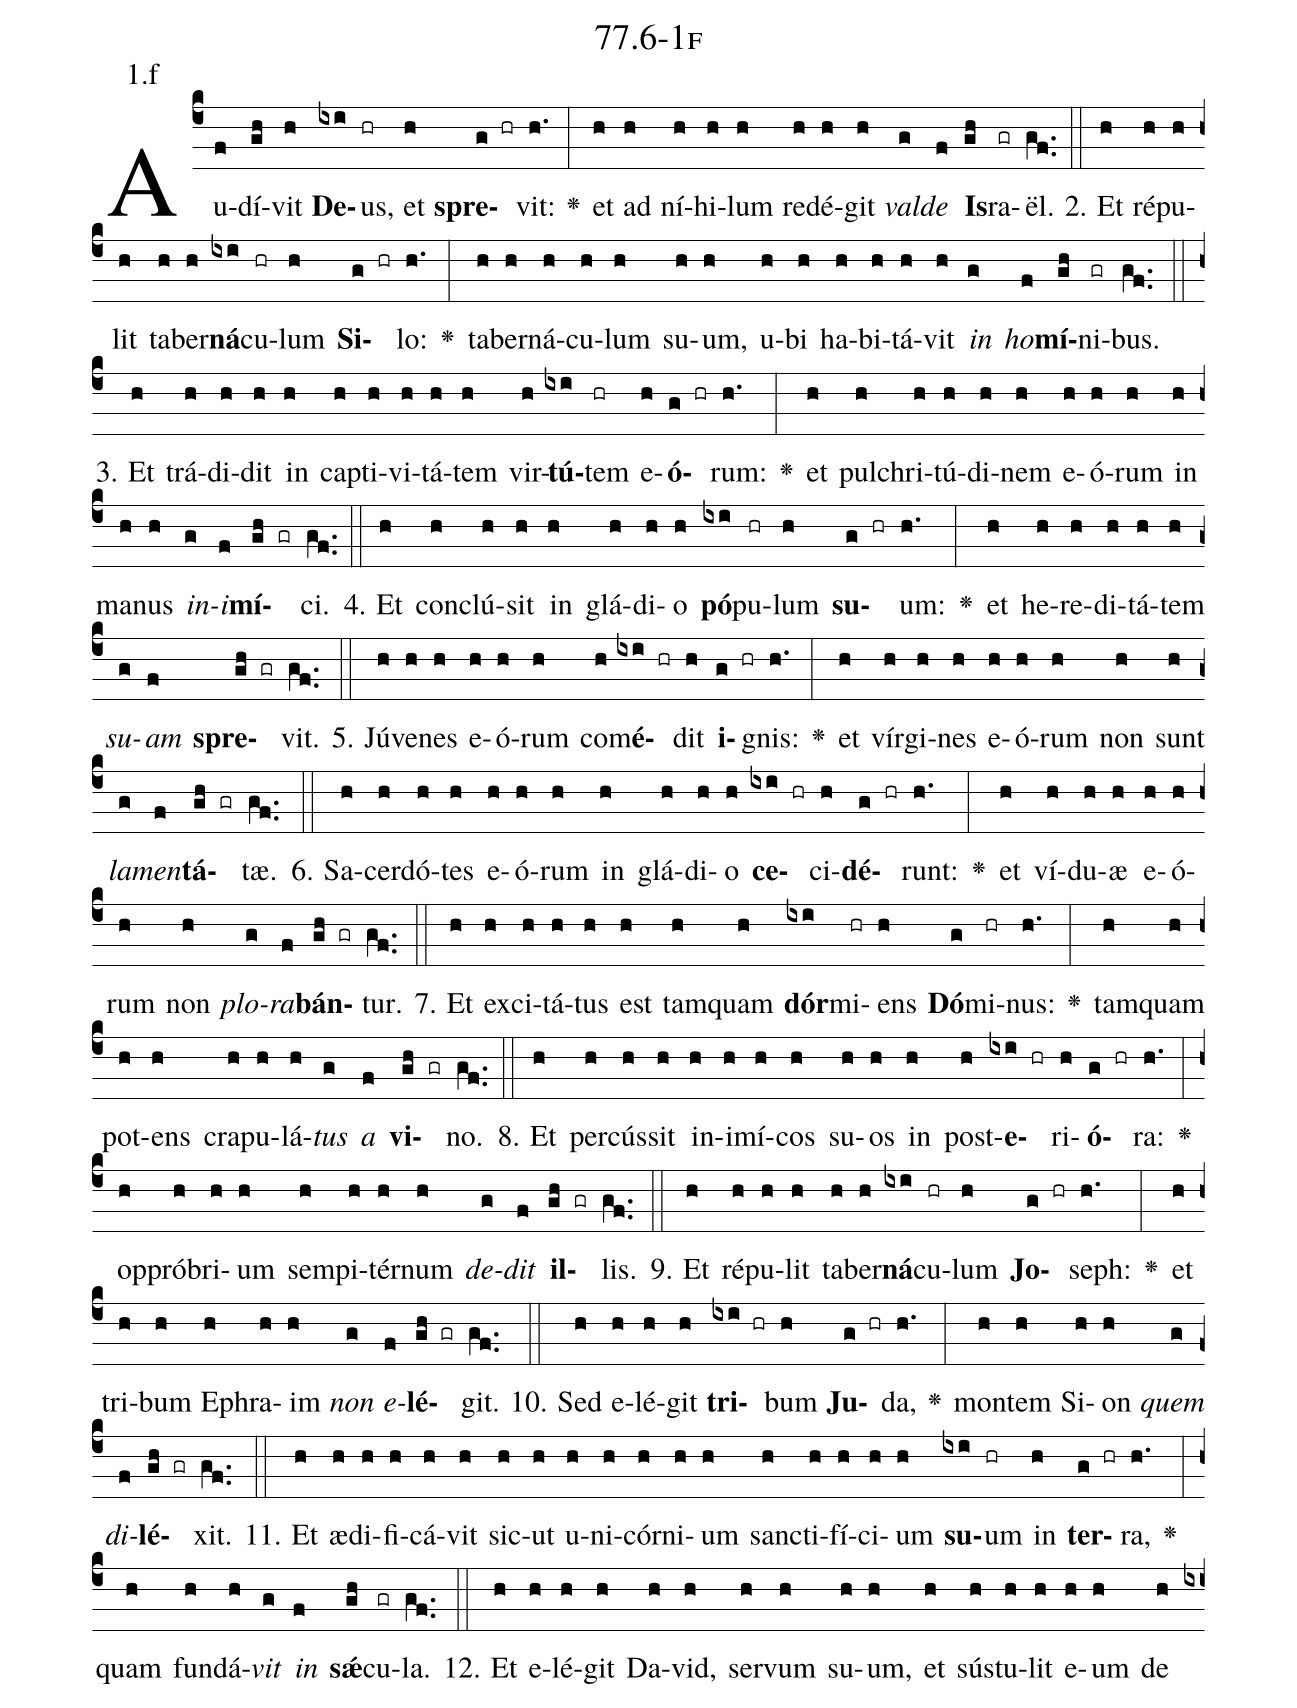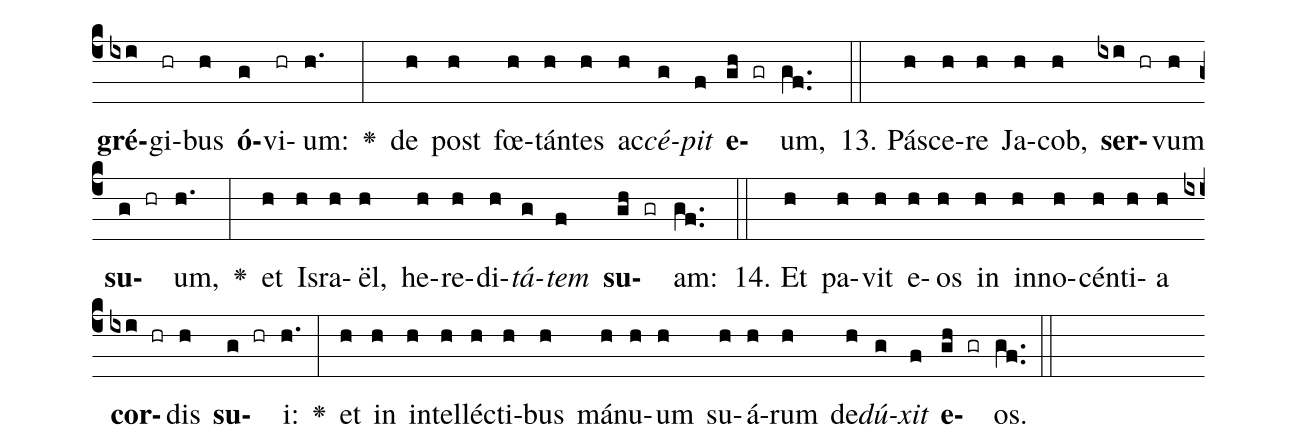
name: 77.6-1f;
annotation: 1.f;
%%
(c4)Au(f)dí(gh)vit(h) <b>De</b>(ixi)us,(hr) et(h) <b>spre</b>(g hr)vit:(h.) <v>\greheightstar</v>(:) et(h) ad(h) ní(h)hi(h)lum(h) red(h)é(h)git(h) <i>val</i>(g)<i>de</i>(f) <b>Is</b>(gh)ra(gr)ël.(gf..) (::)
2. Et(h) ré(h)pu(h)lit(h) ta(h)ber(h)<b>ná</b>(ixi)cu(hr)lum(h) <b>Si</b>(g hr)lo:(h.) <v>\greheightstar</v>(:) ta(h)ber(h)ná(h)cu(h)lum(h) su(h)um,(h) u(h)bi(h) ha(h)bi(h)tá(h)vit(h) <i>in</i>(g) <i>ho</i>(f)<b>mí</b>(gh)ni(gr)bus.(gf..) (::)
3. Et(h) trá(h)di(h)dit(h) in(h) cap(h)ti(h)vi(h)tá(h)tem(h) vir(h)<b>tú</b>(ixi)tem(hr) e(h)<b>ó</b>(g hr)rum:(h.) <v>\greheightstar</v>(:) et(h) pul(h)chri(h)tú(h)di(h)nem(h) e(h)ó(h)rum(h) in(h) ma(h)nus(h) <i>in</i>(g)<i>i</i>(f)<b>mí</b>(gh gr)ci.(gf..) (::)
4. Et(h) con(h)clú(h)sit(h) in(h) glá(h)di(h)o(h) <b>pó</b>(ixi)pu(hr)lum(h) <b>su</b>(g hr)um:(h.) <v>\greheightstar</v>(:) et(h) he(h)re(h)di(h)tá(h)tem(h) <i>su</i>(g)<i>am</i>(f) <b>spre</b>(gh gr)vit.(gf..) (::)
5. Jú(h)ve(h)nes(h) e(h)ó(h)rum(h) com(h)<b>é</b>(ixi hr)dit(h) <b>i</b>(g hr)gnis:(h.) <v>\greheightstar</v>(:) et(h) vír(h)gi(h)nes(h) e(h)ó(h)rum(h) non(h) sunt(h) <i>la</i>(g)<i>men</i>(f)<b>tá</b>(gh gr)tæ.(gf..) (::)
6. Sa(h)cer(h)dó(h)tes(h) e(h)ó(h)rum(h) in(h) glá(h)di(h)o(h) <b>ce</b>(ixi hr)ci(h)<b>dé</b>(g hr)runt:(h.) <v>\greheightstar</v>(:) et(h) ví(h)du(h)æ(h) e(h)ó(h)rum(h) non(h) <i>plo</i>(g)<i>ra</i>(f)<b>bán</b>(gh gr)tur.(gf..) (::)
7. Et(h) ex(h)ci(h)tá(h)tus(h) est(h) tam(h)quam(h) <b>dór</b>(ixi)mi(hr)ens(h) <b>Dó</b>(g)mi(hr)nus:(h.) <v>\greheightstar</v>(:) tam(h)quam(h) pot(h)ens(h) cra(h)pu(h)lá(h)<i>tus</i>(g) <i>a</i>(f) <b>vi</b>(gh gr)no.(gf..) (::)
8. Et(h) per(h)cús(h)sit(h) in(h)i(h)mí(h)cos(h) su(h)os(h) in(h) post(h)<b>e</b>(ixi hr)ri(h)<b>ó</b>(g hr)ra:(h.) <v>\greheightstar</v>(:) op(h)pró(h)bri(h)um(h) sem(h)pi(h)tér(h)num(h) <i>de</i>(g)<i>dit</i>(f) <b>il</b>(gh gr)lis.(gf..) (::)
9. Et(h) ré(h)pu(h)lit(h) ta(h)ber(h)<b>ná</b>(ixi)cu(hr)lum(h) <b>Jo</b>(g hr)seph:(h.) <v>\greheightstar</v>(:) et(h) tri(h)bum(h) E(h)phra(h)im(h) <i>non</i>(g) <i>e</i>(f)<b>lé</b>(gh gr)git.(gf..) (::)
10. Sed(h) e(h)lé(h)git(h) <b>tri</b>(ixi hr)bum(h) <b>Ju</b>(g hr)da,(h.) <v>\greheightstar</v>(:) mon(h)tem(h) Si(h)on(h) <i>quem</i>(g) <i>di</i>(f)<b>lé</b>(gh gr)xit.(gf..) (::)
11. Et(h) æ(h)di(h)fi(h)cá(h)vit(h) sic(h)ut(h) u(h)ni(h)cór(h)ni(h)um(h) sanc(h)ti(h)fí(h)ci(h)um(h) <b>su</b>(ixi)um(hr) in(h) <b>ter</b>(g hr)ra,(h.) <v>\greheightstar</v>(:) quam(h) fun(h)dá(h)<i>vit</i>(g) <i>in</i>(f) <b>sǽ</b>(gh)cu(gr)la.(gf..) (::)
12. Et(h) e(h)lé(h)git(h) Da(h)vid,(h) ser(h)vum(h) su(h)um,(h) et(h) sús(h)tu(h)lit(h) e(h)um(h) de(h) <b>gré</b>(ixi)gi(hr)bus(h) <b>ó</b>(g)vi(hr)um:(h.) <v>\greheightstar</v>(:) de(h) post(h) fœ(h)tán(h)tes(h) ac(h)<i>cé</i>(g)<i>pit</i>(f) <b>e</b>(gh gr)um,(gf..) (::)
13. Pá(h)sce(h)re(h) Ja(h)cob,(h) <b>ser</b>(ixi hr)vum(h) <b>su</b>(g hr)um,(h.) <v>\greheightstar</v>(:) et(h) Is(h)ra(h)ël,(h) he(h)re(h)di(h)<i>tá</i>(g)<i>tem</i>(f) <b>su</b>(gh gr)am:(gf..) (::)
14. Et(h) pa(h)vit(h) e(h)os(h) in(h) in(h)no(h)cén(h)ti(h)a(h) <b>cor</b>(ixi hr)dis(h) <b>su</b>(g hr)i:(h.) <v>\greheightstar</v>(:) et(h) in(h) in(h)tel(h)léc(h)ti(h)bus(h) má(h)nu(h)um(h) su(h)á(h)rum(h) de(h)<i>dú</i>(g)<i>xit</i>(f) <b>e</b>(gh gr)os.(gf..) (::)
